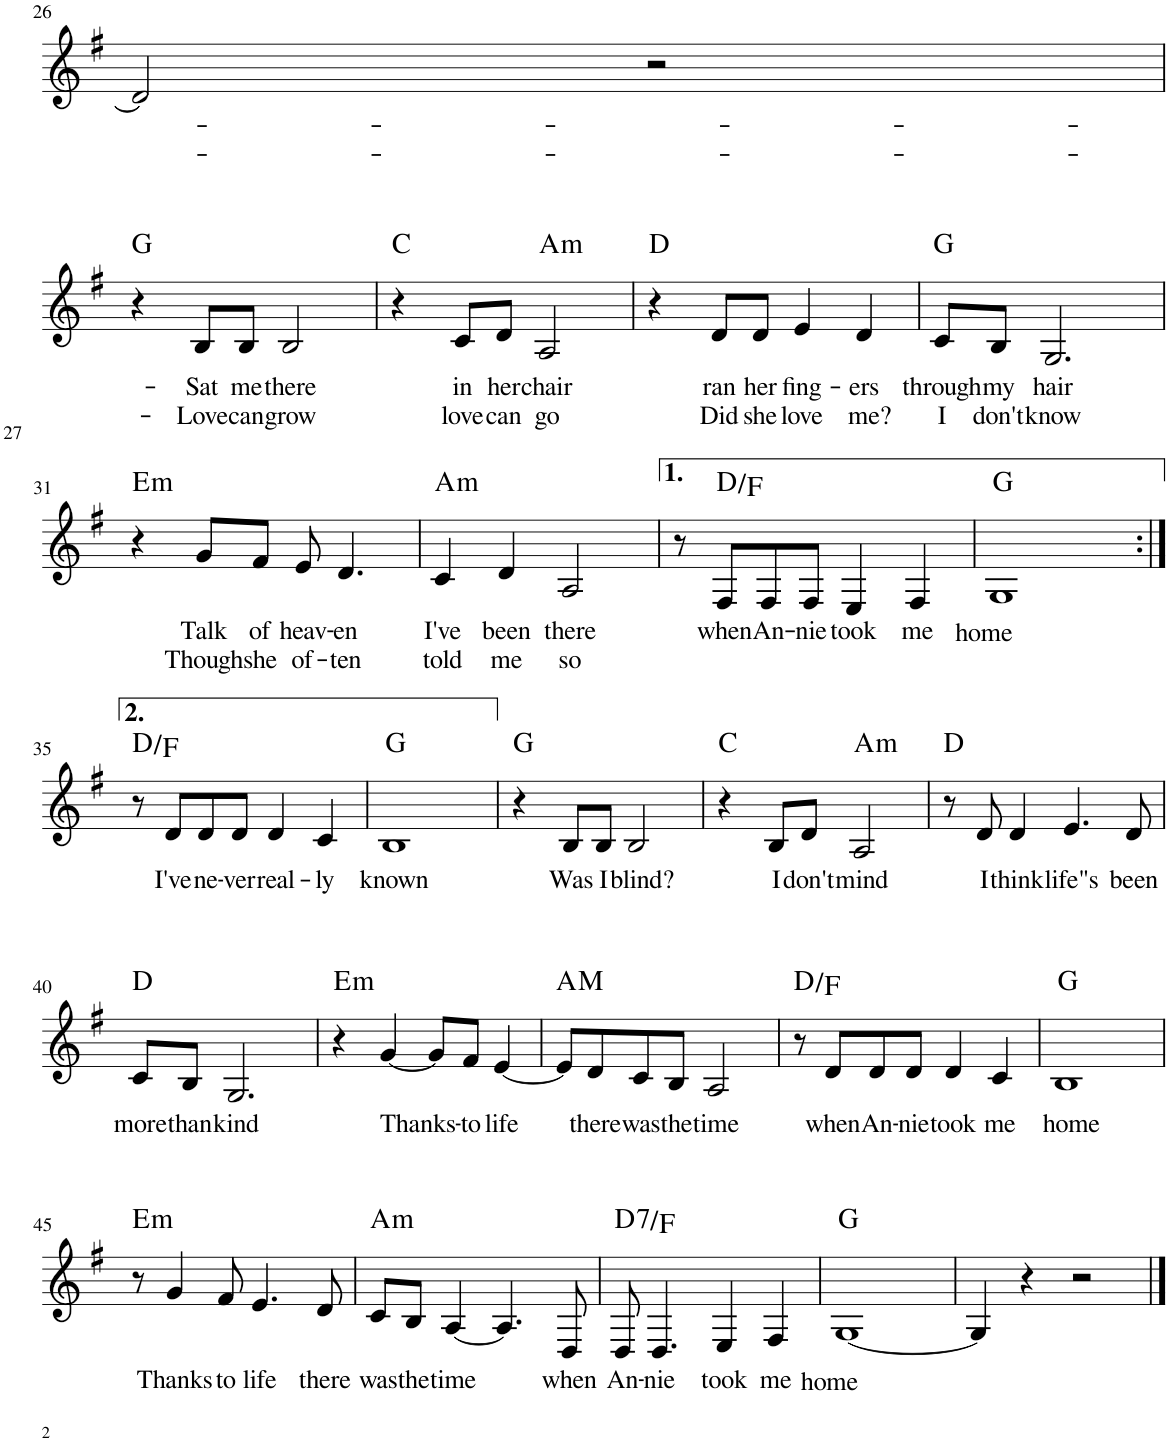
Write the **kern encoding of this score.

**kern	**text	**text	**harte
*part1	*part1	*part1	*part1
*staff1	*staff1	*staff1	*
*I"Piano	*	*	*
*I'Pno.	*	*	*
!!LO:PB:g=z
*clefG2	*	*	*
*k[f#]	*	*	*
*M4/4	*	*	*
=26	=26	=26	=26
2d/]	.	.	.
2r	.	.	.
!!LO:LB:g=z
=27	=27	=27	=27
4r	.	.	G:maj
!	!LO:LY:b	!LO:LY:b	!
8B/L	-Sat	-Love	.
!	!LO:LY:b	!LO:LY:b	!
8B/J	me	can	.
!	!LO:LY:b	!LO:LY:b	!
2B/	there	grow	.
=28	=28	=28	=28
4r	.	.	C:maj
!	!LO:LY:b	!LO:LY:b	!
8c/L	in	love	.
!	!LO:LY:b	!LO:LY:b	!
8d/J	her	can	.
!	!LO:LY:b	!LO:LY:b	!LO:H:kt=m
2A/	chair	go	A:min
=29	=29	=29	=29
4r	.	.	D:maj
!	!LO:LY:b	!LO:LY:b	!
8d/L	ran	Did	.
!	!LO:LY:b	!LO:LY:b	!
8d/J	her	she	.
!	!LO:LY:b	!LO:LY:b	!
4e/	fing-	love	.
!	!LO:LY:b	!LO:LY:b	!
4d/	-ers	me?	.
=30	=30	=30	=30
!	!LO:LY:b	!LO:LY:b	!
8c/L	through	I	G:maj
!	!LO:LY:b	!LO:LY:b	!
8B/J	my	don't	.
!	!LO:LY:b	!LO:LY:b	!
2.G/	hair	know	.
!!LO:LB:g=z
=31	=31	=31	=31
!	!	!	!LO:H:kt=m
4r	.	.	E:min
!	!LO:LY:b	!LO:LY:b	!
8g/L	Talk	Though	.
!	!LO:LY:b	!LO:LY:b	!
8f#/J	of	she	.
!	!LO:LY:b	!LO:LY:b	!
8e/	heav-	of-	.
!	!LO:LY:b	!LO:LY:b	!
4.d/	-en	-ten	.
=32	=32	=32	=32
!	!LO:LY:b	!LO:LY:b	!LO:H:kt=m
4c/	I've	told	A:min
!	!LO:LY:b	!LO:LY:b	!
4d/	been	me	.
!	!LO:LY:b	!LO:LY:b	!
2A/	there	so	.
=33	=33	=33	=33
8r	.	.	.
!	!LO:LY:b	!	!
8F#/L	when	.	D:maj/b3
!	!LO:LY:b	!	!
8F#/	An-	.	.
!	!LO:LY:b	!	!
8F#/J	-nie	.	.
!	!LO:LY:b	!	!
4E/	took	.	.
!	!LO:LY:b	!	!
4F#/	me	.	.
=34	=34	=34	=34
!	!LO:LY:b	!	!
1G	home	.	G:maj
!!LO:LB:g=z
=35:|!	=35:|!	=35:|!	=35:|!
8r	.	.	D:maj/b3
!	!LO:LY:b	!	!
8d/L	I've	.	.
!	!LO:LY:b	!	!
8d/	ne-	.	.
!	!LO:LY:b	!	!
8d/J	-ver	.	.
!	!LO:LY:b	!	!
4d/	real-	.	.
!	!LO:LY:b	!	!
4c/	-ly	.	.
=36	=36	=36	=36
!	!LO:LY:b	!	!
1B	known	.	G:maj
=37	=37	=37	=37
4r	.	.	G:maj
!	!LO:LY:b	!	!
8B/L	Was	.	.
!	!LO:LY:b	!	!
8B/J	I	.	.
!	!LO:LY:b	!	!
2B/	blind?	.	.
=38	=38	=38	=38
4r	.	.	C:maj
!	!LO:LY:b	!	!
8B/L	I	.	.
!	!LO:LY:b	!	!
8d/J	don't	.	.
!	!LO:LY:b	!	!LO:H:kt=m
2A/	mind	.	A:min
=39	=39	=39	=39
8r	.	.	D:maj
!	!LO:LY:b	!	!
8d/	I	.	.
!	!LO:LY:b	!	!
4d/	think	.	.
!	!LO:LY:b	!	!
4.e/	life"s	.	.
!	!LO:LY:b	!	!
8d/	been	.	.
!!LO:LB:g=z
=40	=40	=40	=40
!	!LO:LY:b	!	!
8c/L	more	.	D:maj
!	!LO:LY:b	!	!
8B/J	than	.	.
!	!LO:LY:b	!	!
2.G/	kind	.	.
=41	=41	=41	=41
!	!	!	!LO:H:kt=m
4r	.	.	E:min
!	!LO:LY:b	!	!
[4g/	Thanks-	.	.
8g/L]	.	.	.
!	!LO:LY:b	!	!
8f#/J	-to	.	.
!	!LO:LY:b	!	!
[4e/	life	.	.
=42	=42	=42	=42
!	!	!	!LO:H:kt=M
8e/L]	.	.	A:maj
!	!LO:LY:b	!	!
8d/	there	.	.
!	!LO:LY:b	!	!
8c/	was	.	.
!	!LO:LY:b	!	!
8B/J	the	.	.
!	!LO:LY:b	!	!
2A/	time	.	.
=43	=43	=43	=43
8r	.	.	D:maj/b3
!	!LO:LY:b	!	!
8d/L	when	.	.
!	!LO:LY:b	!	!
8d/	An-	.	.
!	!LO:LY:b	!	!
8d/J	-nie	.	.
!	!LO:LY:b	!	!
4d/	took	.	.
!	!LO:LY:b	!	!
4c/	me	.	.
=44	=44	=44	=44
!	!	!LO:LY:b	!
1B	.	home	G:maj
!!LO:LB:g=z
=45	=45	=45	=45
!	!	!	!LO:H:kt=m
8r	.	.	E:min
!	!LO:LY:b	!	!
4g/	Thanks	.	.
!	!LO:LY:b	!	!
8f#/	to	.	.
!	!LO:LY:b	!	!
4.e/	life	.	.
!	!LO:LY:b	!	!
8d/	there	.	.
=46	=46	=46	=46
!	!LO:LY:b	!	!LO:H:kt=m
8c/L	was	.	A:min
!	!LO:LY:b	!	!
8B/J	the	.	.
!	!LO:LY:b	!	!
[4A/	time	.	.
4.A/]	.	.	.
!	!LO:LY:b	!	!
8D/	when	.	.
=47	=47	=47	=47
!	!LO:LY:b	!	!LO:H:kt=7
8D/	An-	.	D:7/b3
!	!LO:LY:b	!	!
4.D/	-nie	.	.
!	!LO:LY:b	!	!
4E/	took	.	.
!	!LO:LY:b	!	!
4F#/	me	.	.
=48	=48	=48	=48
!	!LO:LY:b	!	!
[1G	home	.	G:maj
=49	=49	=49	=49
4G/]	.	.	.
4r	.	.	.
2r	.	.	.
==	==	==	==
*-	*-	*-	*-
